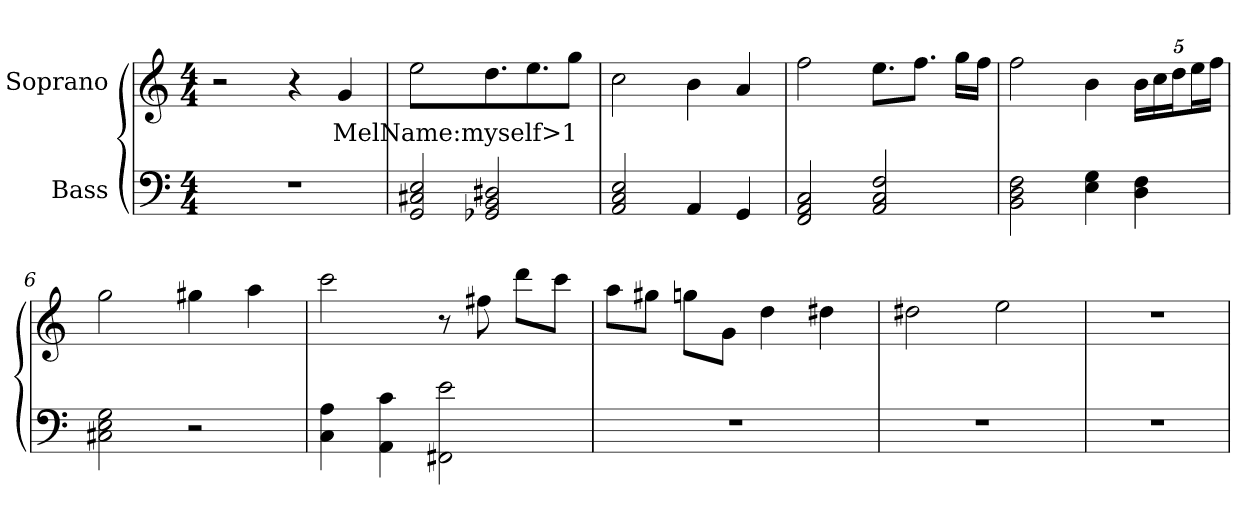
**kern	**kern	**text
*part2	*part1	*part1
*staff2	*staff1	*staff1
*I"Bass	*I"Soprano	*
*clefF4	*clefG2	*
*k[]	*k[]	*
*M4/4	*M4/4	*
=1	=1	=1
1r	2r	myself=0
.	4r	.
.	4g	MelName:myself>1
=2	=2	=2
2GG 2C#X 2E	2ee	.
2GG-X 2BB 2D#X	8.dd\L	.
.	8.ee\J	.
.	8ggJ	.
=3	=3	=3
2AA 2C 2E	2cc	.
4AA	4b	.
4GG	4a	.
=4	=4	=4
2FF 2AA 2C	2ff	.
2AA 2C 2F	8.ee\L	.
.	8.ff\J	.
.	16gg\LL	.
.	16ff\JJ	.
=5	=5	=5
2BB 2D 2F	2ff	.
4E 4G	4b	.
4D 4F	20b\LL	.
.	20cc\	.
.	20dd\J	.
.	20ee\L	.
.	20ff\JJ	.
=6	=6	=6
2C#X 2E 2G	2gg	.
2r	4gg#X	.
.	4aa	.
=7	=7	=7
4C 4A	2ccc	.
4AA 4c	.	.
2FF#X 2e	8r	.
.	8ff#X	.
.	8ddd\L	.
.	8ccc\J	.
=8	=8	=8
1r	8aa\L	.
.	8gg#X\J	.
.	8gg\L	.
.	8g\J	.
.	4dd	.
.	4dd#X	.
=9	=9	=9
1r	2dd#X	.
.	2ee	.
=10	=10	=10
1r	1r	.
=	=	=
*-	*-	*-
